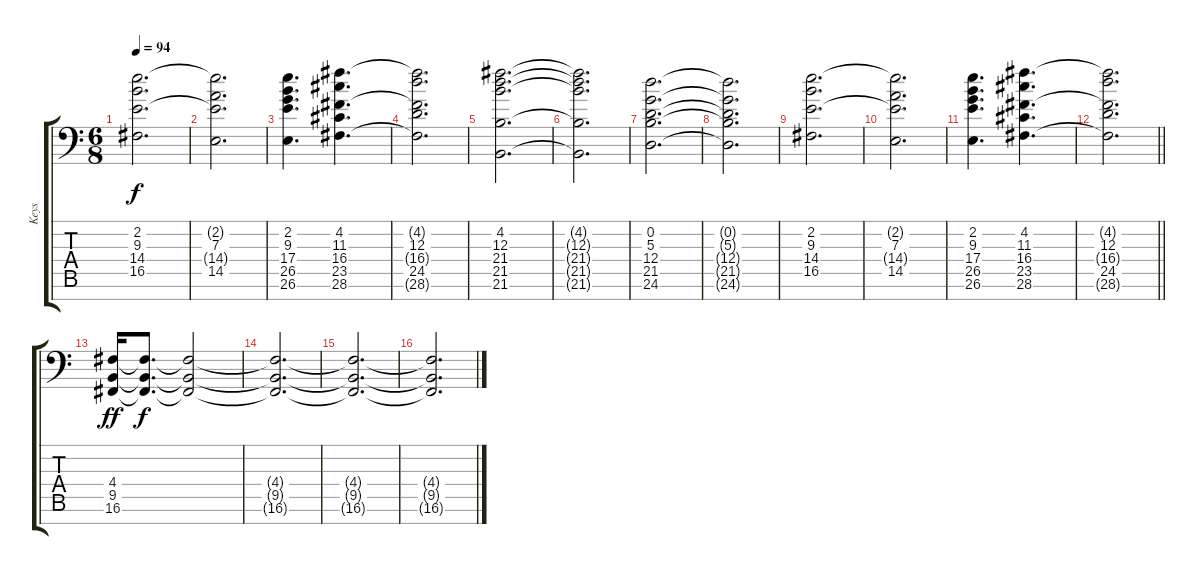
\track ("Keys" "Keys") {instrument choiraahs}
\staff {score tabs}
\tuning (D6 D5 D4 D3 D2 D1 D0) {hide}
\ts (6 8)
\tempo 94
\clef f4
\ks c
(2.2 9.3 14.4 16.5).2{d dy f} |
(2.2{t} 7.3 14.4{t} 14.5).2{d} |
(2.2 9.3 17.4 26.5 26.6).4{d} (4.2 11.3 16.4 23.5 28.6).4{d} |
(4.2{t} 12.3 16.4{t} 24.5 28.6{t}).2{d} |
(4.2 12.3 21.4 21.5 21.6).2{d} |
(4.2{t} 12.3{t} 21.4{t} 21.5{t} 21.6{t}).2{d} |
(0.2 5.3 12.4 21.5 24.6).2{d} |
(0.2{t} 5.3{t} 12.4{t} 21.5{t} 24.6{t}).2{d} |
(2.2 9.3 14.4 16.5).2{d} |
(2.2{t} 7.3 14.4{t} 14.5).2{d} |
(2.2 9.3 17.4 26.5 26.6).4{d} (4.2 11.3 16.4 23.5 28.6).4{d} |
\barLineRight lightlight
(4.2{t} 12.3 16.4{t} 24.5 28.6{t}).2{d} |
(4.4 9.5 16.6).16{dy ff volume 13 instrument distortionguitar beam merge} (4.4{t} 9.5{t} 16.6{t}).8{d dy f volume 0 beam merge} (4.4{t} 9.5{t} 16.6{t}).2 |
(4.4{t} 9.5{t} 16.6{t}).2{d} |
(4.4{t} 9.5{t} 16.6{t}).2{d} |
(4.4{t} 9.5{t} 16.6{t}).2{d}
